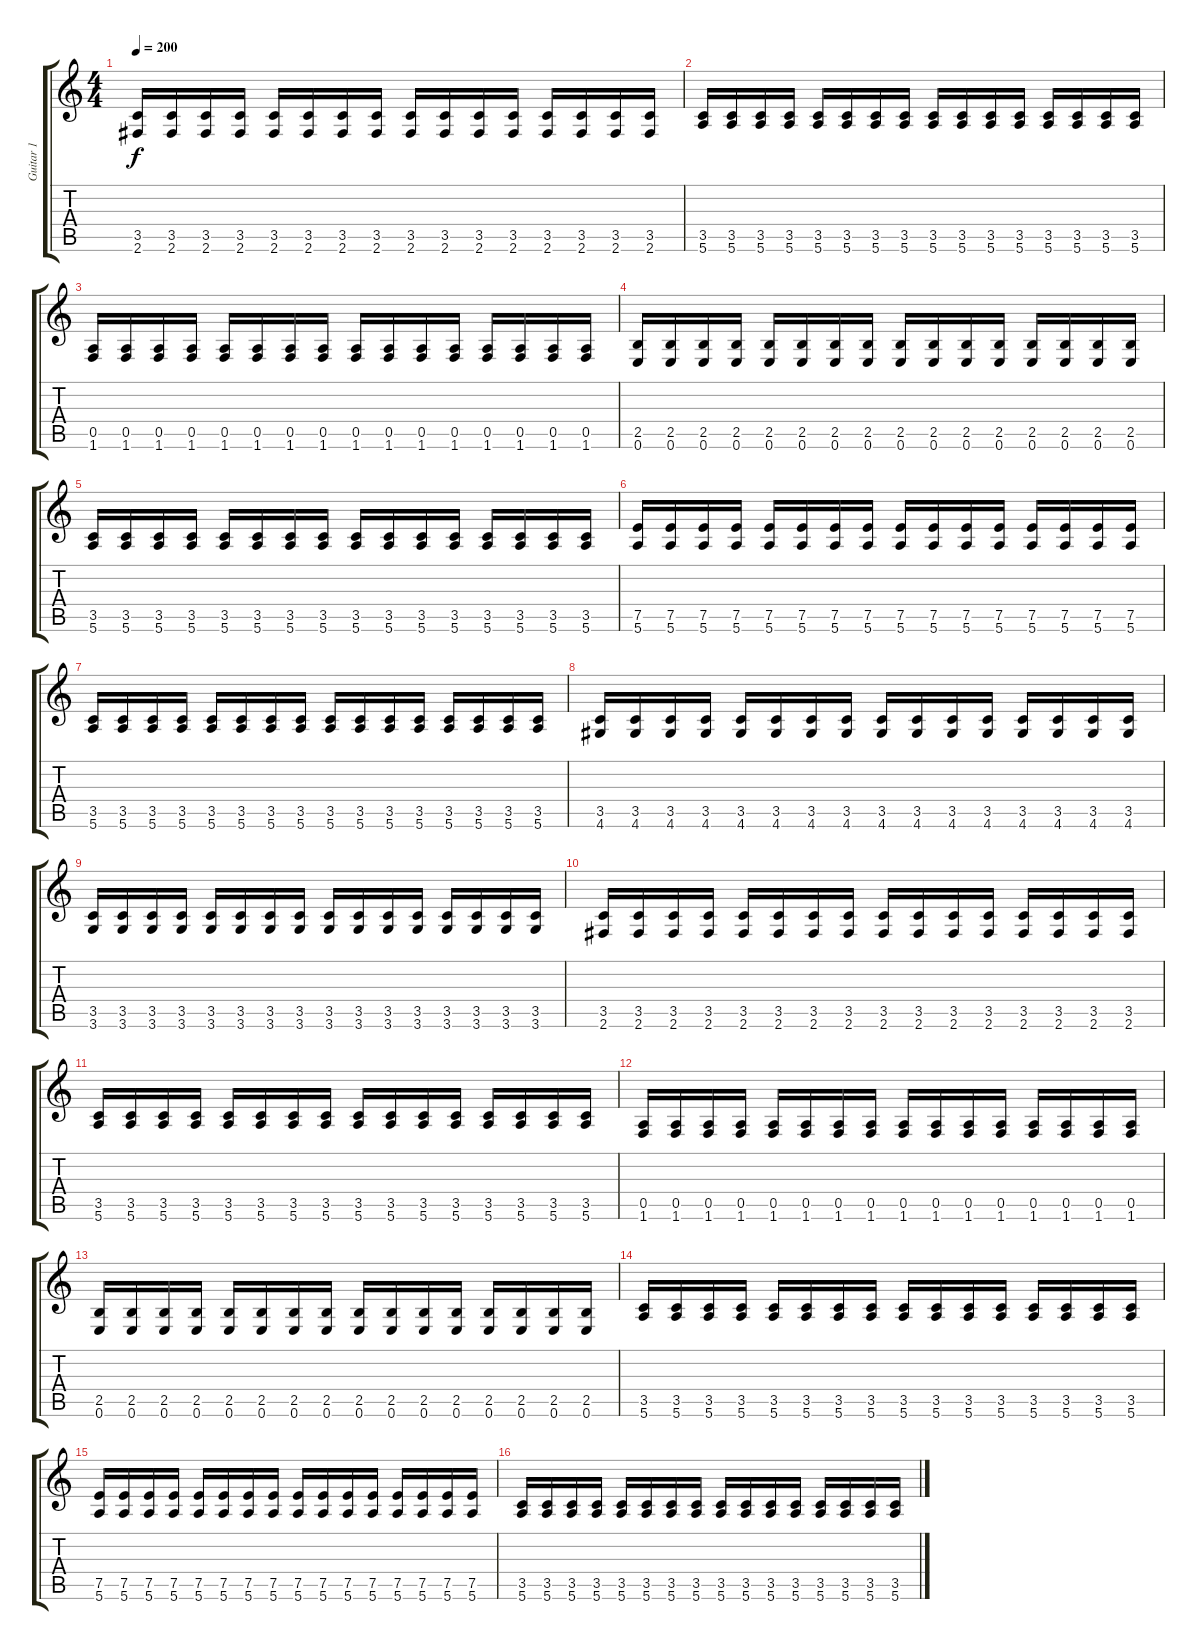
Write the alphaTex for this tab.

\track ("Guitar 1" "Guitar 1") {instrument distortionguitar}
\staff {score tabs}
\tuning (E4 B3 G3 D3 A2 E2) {hide}
\ts (4 4)
\tempo 200
\clef g2
\ks c
(3.5 2.6).16{dy f} (3.5 2.6).16 (3.5 2.6).16 (3.5 2.6).16 (3.5 2.6).16 (3.5 2.6).16 (3.5 2.6).16 (3.5 2.6).16 (3.5 2.6).16 (3.5 2.6).16 (3.5 2.6).16 (3.5 2.6).16 (3.5 2.6).16 (3.5 2.6).16 (3.5 2.6).16 (3.5 2.6).16 |
(3.5 5.6).16 (3.5 5.6).16 (3.5 5.6).16 (3.5 5.6).16 (3.5 5.6).16 (3.5 5.6).16 (3.5 5.6).16 (3.5 5.6).16 (3.5 5.6).16 (3.5 5.6).16 (3.5 5.6).16 (3.5 5.6).16 (3.5 5.6).16 (3.5 5.6).16 (3.5 5.6).16 (3.5 5.6).16 |
(0.5 1.6).16 (0.5 1.6).16 (0.5 1.6).16 (0.5 1.6).16 (0.5 1.6).16 (0.5 1.6).16 (0.5 1.6).16 (0.5 1.6).16 (0.5 1.6).16 (0.5 1.6).16 (0.5 1.6).16 (0.5 1.6).16 (0.5 1.6).16 (0.5 1.6).16 (0.5 1.6).16 (0.5 1.6).16 |
(2.5 0.6).16 (2.5 0.6).16 (2.5 0.6).16 (2.5 0.6).16 (2.5 0.6).16 (2.5 0.6).16 (2.5 0.6).16 (2.5 0.6).16 (2.5 0.6).16 (2.5 0.6).16 (2.5 0.6).16 (2.5 0.6).16 (2.5 0.6).16 (2.5 0.6).16 (2.5 0.6).16 (2.5 0.6).16 |
(3.5 5.6).16 (3.5 5.6).16 (3.5 5.6).16 (3.5 5.6).16 (3.5 5.6).16 (3.5 5.6).16 (3.5 5.6).16 (3.5 5.6).16 (3.5 5.6).16 (3.5 5.6).16 (3.5 5.6).16 (3.5 5.6).16 (3.5 5.6).16 (3.5 5.6).16 (3.5 5.6).16 (3.5 5.6).16 |
(7.5 5.6).16 (7.5 5.6).16 (7.5 5.6).16 (7.5 5.6).16 (7.5 5.6).16 (7.5 5.6).16 (7.5 5.6).16 (7.5 5.6).16 (7.5 5.6).16 (7.5 5.6).16 (7.5 5.6).16 (7.5 5.6).16 (7.5 5.6).16 (7.5 5.6).16 (7.5 5.6).16 (7.5 5.6).16 |
(3.5 5.6).16 (3.5 5.6).16 (3.5 5.6).16 (3.5 5.6).16 (3.5 5.6).16 (3.5 5.6).16 (3.5 5.6).16 (3.5 5.6).16 (3.5 5.6).16 (3.5 5.6).16 (3.5 5.6).16 (3.5 5.6).16 (3.5 5.6).16 (3.5 5.6).16 (3.5 5.6).16 (3.5 5.6).16 |
(3.5 4.6).16 (3.5 4.6).16 (3.5 4.6).16 (3.5 4.6).16 (3.5 4.6).16 (3.5 4.6).16 (3.5 4.6).16 (3.5 4.6).16 (3.5 4.6).16 (3.5 4.6).16 (3.5 4.6).16 (3.5 4.6).16 (3.5 4.6).16 (3.5 4.6).16 (3.5 4.6).16 (3.5 4.6).16 |
(3.5 3.6).16 (3.5 3.6).16 (3.5 3.6).16 (3.5 3.6).16 (3.5 3.6).16 (3.5 3.6).16 (3.5 3.6).16 (3.5 3.6).16 (3.5 3.6).16 (3.5 3.6).16 (3.5 3.6).16 (3.5 3.6).16 (3.5 3.6).16 (3.5 3.6).16 (3.5 3.6).16 (3.5 3.6).16 |
(3.5 2.6).16 (3.5 2.6).16 (3.5 2.6).16 (3.5 2.6).16 (3.5 2.6).16 (3.5 2.6).16 (3.5 2.6).16 (3.5 2.6).16 (3.5 2.6).16 (3.5 2.6).16 (3.5 2.6).16 (3.5 2.6).16 (3.5 2.6).16 (3.5 2.6).16 (3.5 2.6).16 (3.5 2.6).16 |
(3.5 5.6).16 (3.5 5.6).16 (3.5 5.6).16 (3.5 5.6).16 (3.5 5.6).16 (3.5 5.6).16 (3.5 5.6).16 (3.5 5.6).16 (3.5 5.6).16 (3.5 5.6).16 (3.5 5.6).16 (3.5 5.6).16 (3.5 5.6).16 (3.5 5.6).16 (3.5 5.6).16 (3.5 5.6).16 |
(0.5 1.6).16 (0.5 1.6).16 (0.5 1.6).16 (0.5 1.6).16 (0.5 1.6).16 (0.5 1.6).16 (0.5 1.6).16 (0.5 1.6).16 (0.5 1.6).16 (0.5 1.6).16 (0.5 1.6).16 (0.5 1.6).16 (0.5 1.6).16 (0.5 1.6).16 (0.5 1.6).16 (0.5 1.6).16 |
(2.5 0.6).16 (2.5 0.6).16 (2.5 0.6).16 (2.5 0.6).16 (2.5 0.6).16 (2.5 0.6).16 (2.5 0.6).16 (2.5 0.6).16 (2.5 0.6).16 (2.5 0.6).16 (2.5 0.6).16 (2.5 0.6).16 (2.5 0.6).16 (2.5 0.6).16 (2.5 0.6).16 (2.5 0.6).16 |
(3.5 5.6).16 (3.5 5.6).16 (3.5 5.6).16 (3.5 5.6).16 (3.5 5.6).16 (3.5 5.6).16 (3.5 5.6).16 (3.5 5.6).16 (3.5 5.6).16 (3.5 5.6).16 (3.5 5.6).16 (3.5 5.6).16 (3.5 5.6).16 (3.5 5.6).16 (3.5 5.6).16 (3.5 5.6).16 |
(7.5 5.6).16 (7.5 5.6).16 (7.5 5.6).16 (7.5 5.6).16 (7.5 5.6).16 (7.5 5.6).16 (7.5 5.6).16 (7.5 5.6).16 (7.5 5.6).16 (7.5 5.6).16 (7.5 5.6).16 (7.5 5.6).16 (7.5 5.6).16 (7.5 5.6).16 (7.5 5.6).16 (7.5 5.6).16 |
(3.5 5.6).16 (3.5 5.6).16 (3.5 5.6).16 (3.5 5.6).16 (3.5 5.6).16 (3.5 5.6).16 (3.5 5.6).16 (3.5 5.6).16 (3.5 5.6).16 (3.5 5.6).16 (3.5 5.6).16 (3.5 5.6).16 (3.5 5.6).16 (3.5 5.6).16 (3.5 5.6).16 (3.5 5.6).16
